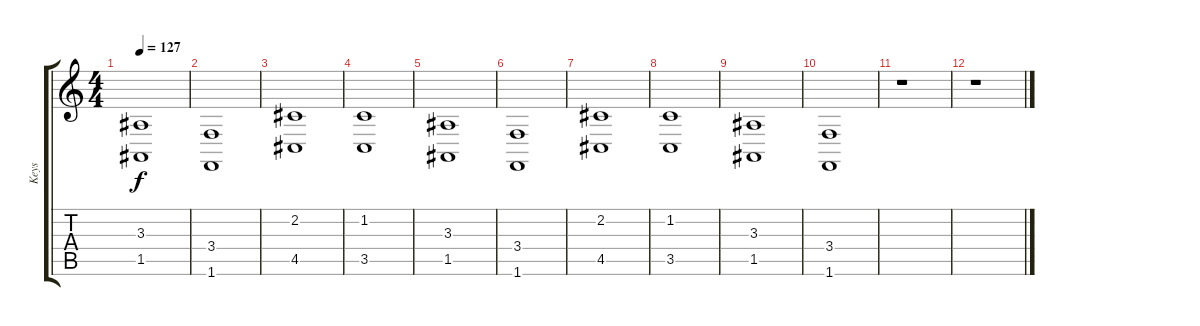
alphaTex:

\track ("Keys" "Keys") {instrument stringensemble1}
\staff {score tabs}
\tuning (E4 B3 G3 D3 A2 E2) {hide}
\ts (4 4)
\tempo 127
\clef g2
\ks c
(3.3 1.5).1{dy f} |
(3.4 1.6).1 |
(2.2 4.5).1{volume 11} |
(1.2 3.5).1 |
(3.3 1.5).1 |
(3.4 1.6).1 |
(2.2 4.5).1{volume 11} |
(1.2 3.5).1 |
(3.3 1.5).1 |
(3.4 1.6).1 |
r.1 |
r.1
